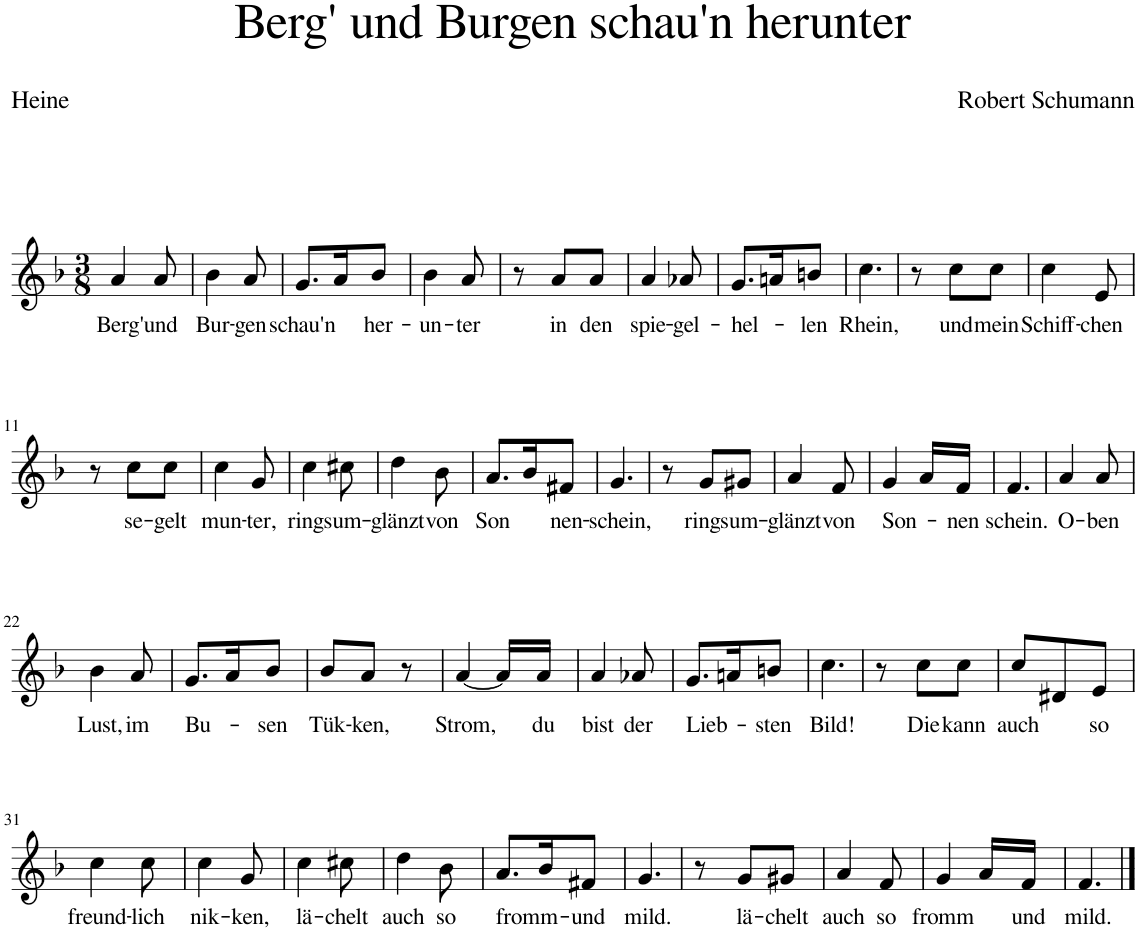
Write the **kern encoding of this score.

**kern	**text
*part1	*part1
*staff1	*staff1
*I"Piano	*
*I'Pno	*
*clefG2	*
*k[b-]	*
*M3/8	*
=1	=1
!	!LO:LY:b
4a/	Berg'
!	!LO:LY:b
8a/	und
=2	=2
!	!LO:LY:b
4b-\	Bur-
!	!LO:LY:b
8a/	-gen
=3	=3
!	!LO:LY:b
8.g/L	schau'n
16a/K	.
!	!LO:LY:b
8b-/J	her-
=4	=4
!	!LO:LY:b
4b-\	-un-
!	!LO:LY:b
8a/	-ter
=5	=5
8r	.
!	!LO:LY:b
8a/L	in
!	!LO:LY:b
8a/J	den
=6	=6
!	!LO:LY:b
4a/	spie-
!	!LO:LY:b
8a-X/	-gel-
=7	=7
!	!LO:LY:b
8.g/L	-hel-
16an/K	.
!	!LO:LY:b
8bn/J	-len
=8	=8
!	!LO:LY:b
4.cc\	Rhein,
=9	=9
8r	.
!	!LO:LY:b
8cc\L	und
!	!LO:LY:b
8cc\J	mein
=10	=10
!	!LO:LY:b
4cc\	Schiff-
!	!LO:LY:b
8e/	-chen
!!LO:LB:g=z
=11	=11
8r	.
!	!LO:LY:b
8cc\L	se-
!	!LO:LY:b
8cc\J	-gelt
=12	=12
!	!LO:LY:b
4cc\	mun-
!	!LO:LY:b
8g/	-ter,
=13	=13
!	!LO:LY:b
4cc\	rings
!	!LO:LY:b
8cc#X\	um-
=14	=14
!	!LO:LY:b
4dd\	-glänzt
!	!LO:LY:b
8b-\	von
=15	=15
!	!LO:LY:b
8.a/L	Son
16b-/K	.
!	!LO:LY:b
8f#X/J	-nen-
=16	=16
!	!LO:LY:b
4.g/	schein,
=17	=17
8r	.
!	!LO:LY:b
8g/L	rings
!	!LO:LY:b
8g#X/J	um-
=18	=18
!	!LO:LY:b
4a/	-glänzt
!	!LO:LY:b
8f/	von
=19	=19
!	!LO:LY:b
4g/	Son-
16a/LL	.
!	!LO:LY:b
16f/JJ	-nen
=20	=20
!	!LO:LY:b
4.f/	-schein.
=21	=21
!	!LO:LY:b
4a/	O-
!	!LO:LY:b
8a/	-ben
!!LO:LB:g=z
=22	=22
!	!LO:LY:b
4b-\	Lust,
!	!LO:LY:b
8a/	im
=23	=23
!	!LO:LY:b
8.g/L	Bu-
16a/K	.
!	!LO:LY:b
8b-/J	-sen
=24	=24
!	!LO:LY:b
8b-/L	Tük-
!	!LO:LY:b
8a/J	-ken,
8r	.
=25	=25
!	!LO:LY:b
[4a/	Strom,
16a/LL]	.
!	!LO:LY:b
16a/JJ	du
=26	=26
!	!LO:LY:b
4a/	bist
!	!LO:LY:b
8a-X/	der
=27	=27
!	!LO:LY:b
8.g/L	Lieb-
16an/K	.
!	!LO:LY:b
8bn/J	-sten
=28	=28
!	!LO:LY:b
4.cc\	Bild!
=29	=29
8r	.
!	!LO:LY:b
8cc\L	Die
!	!LO:LY:b
8cc\J	kann
=30	=30
!	!LO:LY:b
8cc/L	auch
8d#X/	.
!	!LO:LY:b
8e/J	so
!!LO:LB:g=z
=31	=31
!	!LO:LY:b
4cc\	freund-
!	!LO:LY:b
8cc\	-lich
=32	=32
!	!LO:LY:b
4cc\	nik-
!	!LO:LY:b
8g/	-ken,
=33	=33
!	!LO:LY:b
4cc\	lä-
!	!LO:LY:b
8cc#X\	-chelt
=34	=34
!	!LO:LY:b
4dd\	auch
!	!LO:LY:b
8b-\	so
=35	=35
!	!LO:LY:b
8.a/L	fromm-
16b-/K	.
!	!LO:LY:b
8f#X/J	und
=36	=36
!	!LO:LY:b
4.g/	mild.
=37	=37
8r	.
!	!LO:LY:b
8g/L	lä-
!	!LO:LY:b
8g#X/J	-chelt
=38	=38
!	!LO:LY:b
4a/	auch
!	!LO:LY:b
8f/	so
=39	=39
!	!LO:LY:b
4g/	fromm
16a/LL	.
!	!LO:LY:b
16f/JJ	und
=40	=40
!	!LO:LY:b
4.f/	mild.
==	==
*-	*-
